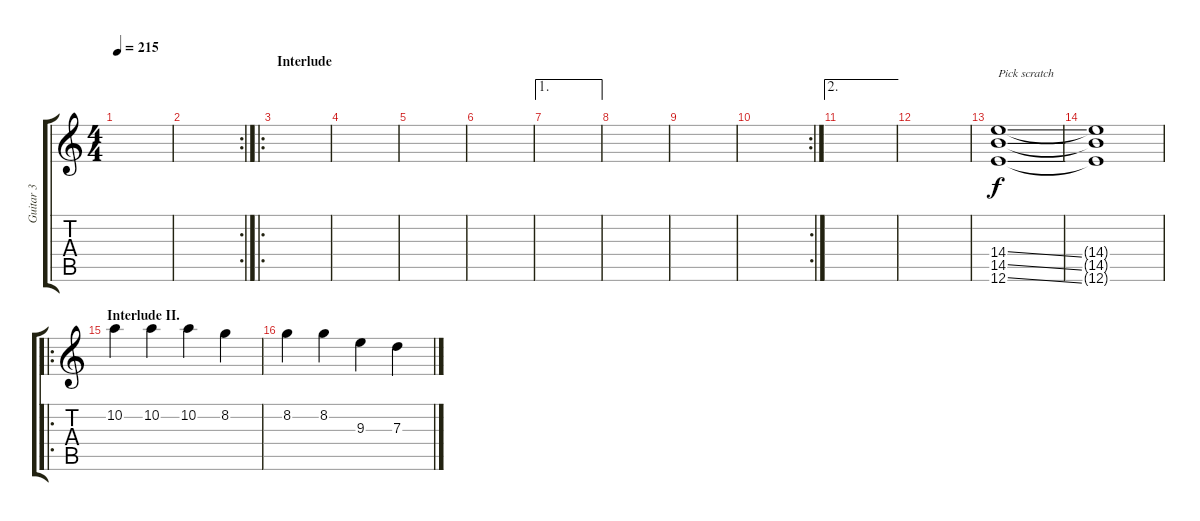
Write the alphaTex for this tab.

\track ("Guitar 3" "Guitar 3") {instrument overdrivenguitar}
\staff {score tabs}
\tuning (E4 B3 G3 D3 A2 E2) {hide}
\ts (4 4)
\tempo 215
\clef g2
\ks c
|
\rc 2
|
\ro
\section ("" "Interlude")
|
|
|
|
\ae 1
|
|
|
\rc 2
|
\ae 2
|
|
(14.4{ss} 14.5{ss} 12.6{ss}).1{txt "Pick scratch"} |
(14.4{t} 14.5{t} 12.6{t}).1 |
\ro
\section ("" "Interlude II.")
10.2.4 10.2.4 10.2.4 8.2.4 |
8.2.4 8.2.4 9.3.4 7.3.4
